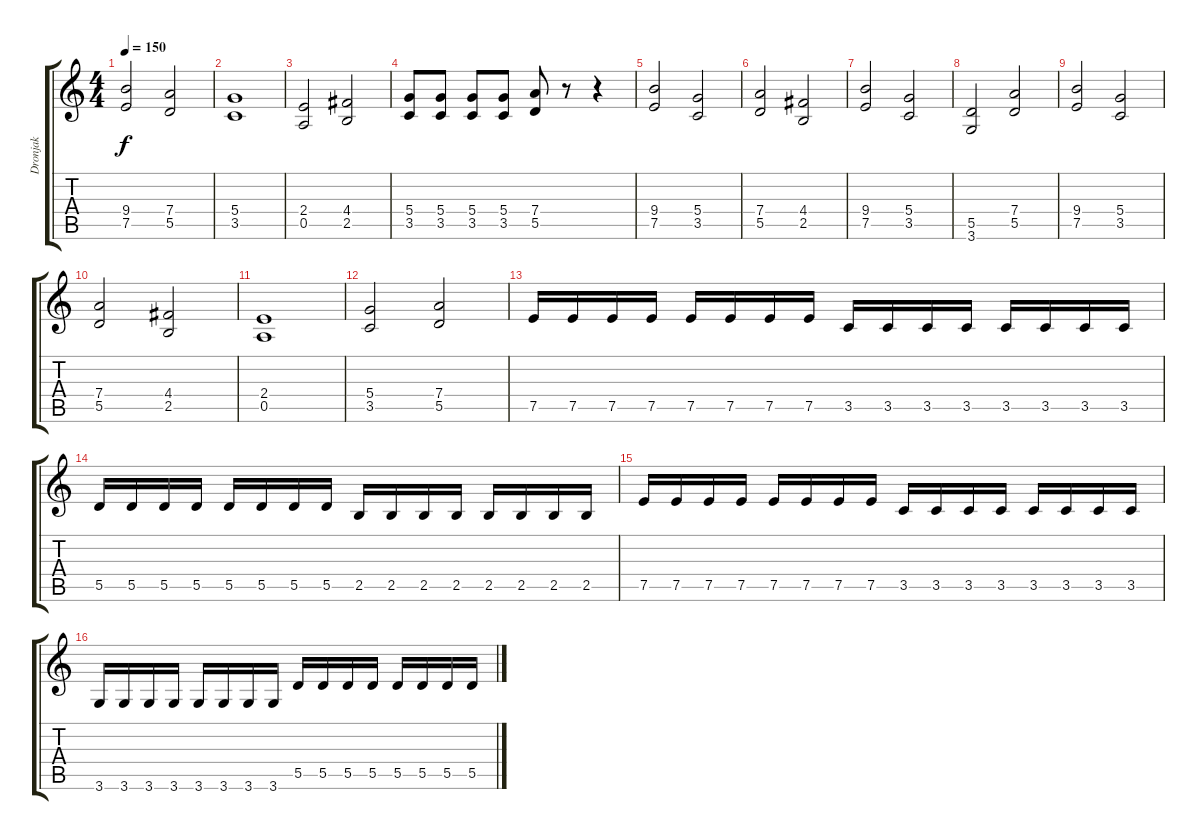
\track ("Dronjak" "Dronjak") {instrument distortionguitar}
\staff {score tabs}
\tuning (E4 B3 G3 D3 A2 E2) {hide}
\ts (4 4)
\tempo 150
\clef g2
\ks c
(9.4 7.5).2{dy f} (7.4 5.5).2 |
(5.4 3.5).1 |
(2.4 0.5).2 (4.4 2.5).2 |
(5.4 3.5).8 (5.4 3.5).8 (5.4 3.5).8 (5.4 3.5).8 (7.4 5.5).8 r.8 r.4 |
(9.4 7.5).2 (5.4 3.5).2 |
(7.4 5.5).2 (4.4 2.5).2 |
(9.4 7.5).2 (5.4 3.5).2 |
(5.5 3.6).2 (7.4 5.5).2 |
(9.4 7.5).2 (5.4 3.5).2 |
(7.4 5.5).2 (4.4 2.5).2 |
(2.4 0.5).1 |
(5.4 3.5).2 (7.4 5.5).2 |
7.5.16 7.5.16 7.5.16 7.5.16 7.5.16 7.5.16 7.5.16 7.5.16 3.5.16 3.5.16 3.5.16 3.5.16 3.5.16 3.5.16 3.5.16 3.5.16 |
5.5.16 5.5.16 5.5.16 5.5.16 5.5.16 5.5.16 5.5.16 5.5.16 2.5.16 2.5.16 2.5.16 2.5.16 2.5.16 2.5.16 2.5.16 2.5.16 |
7.5.16 7.5.16 7.5.16 7.5.16 7.5.16 7.5.16 7.5.16 7.5.16 3.5.16 3.5.16 3.5.16 3.5.16 3.5.16 3.5.16 3.5.16 3.5.16 |
3.6.16 3.6.16 3.6.16 3.6.16 3.6.16 3.6.16 3.6.16 3.6.16 5.5.16 5.5.16 5.5.16 5.5.16 5.5.16 5.5.16 5.5.16 5.5.16
